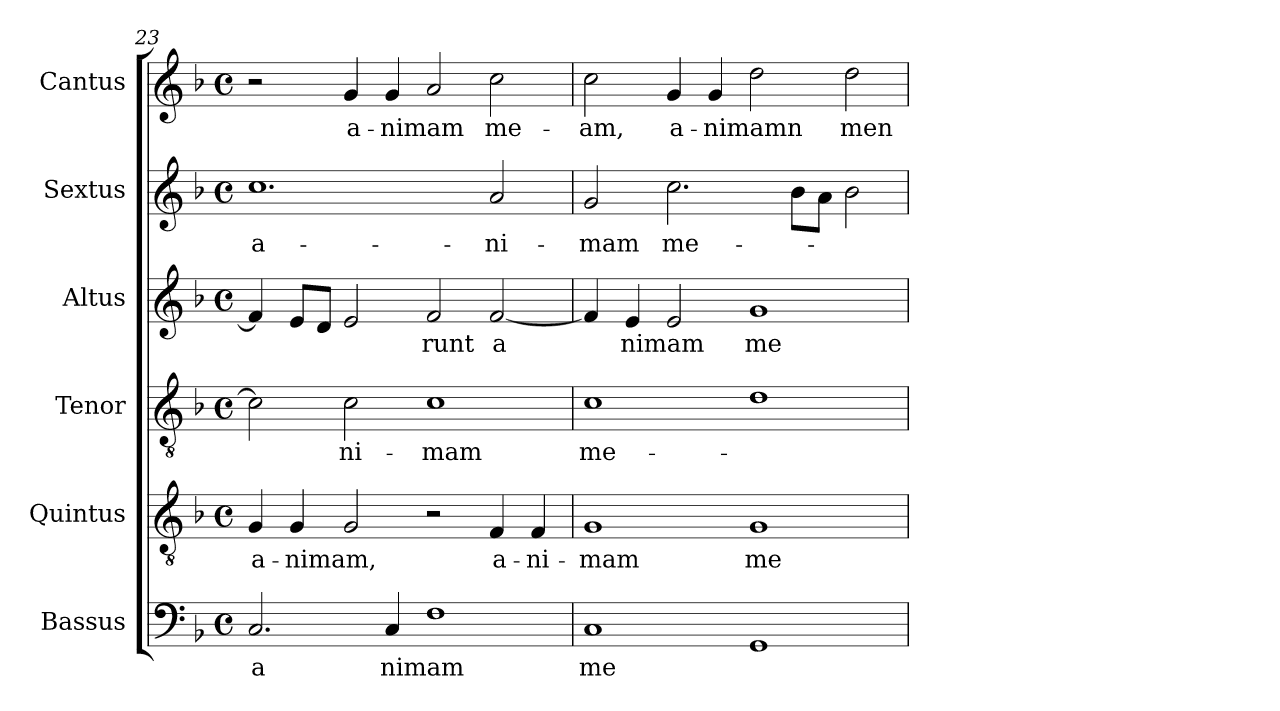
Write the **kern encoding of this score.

**kern	**text	**kern	**text	**kern	**text	**kern	**text	**kern	**text	**kern	**text
*part6	*part6	*part5	*part5	*part4	*part4	*part3	*part3	*part2	*part2	*part1	*part1
*staff6	*staff6	*staff5	*staff5	*staff4	*staff4	*staff3	*staff3	*staff2	*staff2	*staff1	*staff1
*I"Bassus	*	*I"Quintus	*	*I"Tenor	*	*I"Altus	*	*I"Sextus	*	*I"Cantus	*
*clefF4	*	*clefGv2	*	*clefGv2	*	*clefG2	*	*clefG2	*	*clefG2	*
*k[b-]	*	*k[b-]	*	*k[b-]	*	*k[b-]	*	*k[b-]	*	*k[b-]	*
*F:	*	*F:	*	*F:	*	*F:	*	*F:	*	*F:	*
*M4/4	*	*M4/4	*	*M4/4	*	*M4/4	*	*M4/4	*	*M4/4	*
*met(c)	*	*met(c)	*	*met(c)	*	*met(c)	*	*met(c)	*	*met(c)	*
=23	=23	=23	=23	=23	=23	=23	=23	=23	=23	=23	=23
!	!LO:LY:b:cj	!	!LO:LY:b:cj	!	!	!	!	!	!LO:LY:b:cj	!	!
2.C/	a	4G/	a-	2c\]	.	4f/]	.	1.cc	a-	2r	.
!	!	!	!LO:LY:b	!	!	!	!	!	!	!	!
.	.	4G/	-nimam,	.	.	8e/L	.	.	.	.	.
.	.	.	.	.	.	8d/J	.	.	.	.	.
!	!	!	!	!	!LO:LY:b:cj	!	!	!	!	!	!LO:LY:b:cj
.	.	2G/	.	2c\	-ni-	2e/	.	.	.	4g/	a-
!	!LO:LY:b	!	!	!	!	!	!	!	!	!	!LO:LY:b
4C/	nimam	.	.	.	.	.	.	.	.	4g/	-nimam
!	!	!	!	!	!LO:LY:b:cj	!	!LO:LY:b:cj	!	!	!	!
1F	.	2r	.	1c	-mam	2f/	runt	.	.	2a/	.
!	!	!	!LO:LY:b:cj	!	!	!	!LO:LY:b:cj	!	!LO:LY:b:cj	!	!LO:LY:b:cj
.	.	4F/	a-	.	.	[<2f/	a	2a/	-ni-	2cc\	me-
!	!	!	!LO:LY:b:cj	!	!	!	!	!	!	!	!
.	.	4F/	-ni-	.	.	.	.	.	.	.	.
=24	=24	=24	=24	=24	=24	=24	=24	=24	=24	=24	=24
!	!LO:LY:b:cj	!	!LO:LY:b:cj	!	!LO:LY:b:cj	!	!	!	!LO:LY:b:cj	!	!LO:LY:b:cj
1C	me	1G	-mam	1c	me-	4f/]	.	2g/	-mam	2cc\	-am,
!	!	!	!	!	!	!	!LO:LY:b	!	!	!	!
.	.	.	.	.	.	4e/	nimam	.	.	.	.
!	!	!	!	!	!	!	!	!	!LO:LY:b	!	!LO:LY:b:cj
.	.	.	.	.	.	2e/	.	2.cc\	me-	4g/	a-
!	!	!	!	!	!	!	!	!	!	!	!LO:LY:b
.	.	.	.	.	.	.	.	.	.	4g/	-nimamn
!	!	!	!LO:LY:b:cj	!	!	!	!LO:LY:b:cj	!	!	!	!
1GG	.	1G	me-	1d	.	1g	me	.	.	2dd\	.
.	.	.	.	.	.	.	.	8b-\L	.	.	.
.	.	.	.	.	.	.	.	8a\J	.	.	.
!	!	!	!	!	!	!	!	!	!	!	!LO:LY:b:rj
.	.	.	.	.	.	.	.	2b-\	.	2dd\	men-
=	=	=	=	=	=	=	=	=	=	=	=
*-	*-	*-	*-	*-	*-	*-	*-	*-	*-	*-	*-
